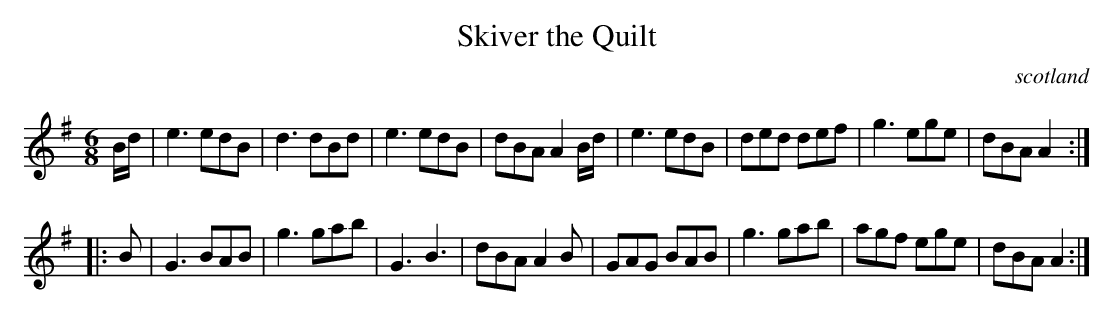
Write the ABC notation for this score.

X:1
T:Skiver the Quilt
O:scotland
M:6/8
K:ADor
B/d/|\
e3 edB| d3 dBd| e3 edB| dBA A2 B/d/|\
e3 edB| ded def| g3 ege| dBA A2::
B|\
G3 BAB| g3 gab| G3 B3| dBA A2B|\
GAG BAB| g3 gab| agf ege| dBA A2:|
